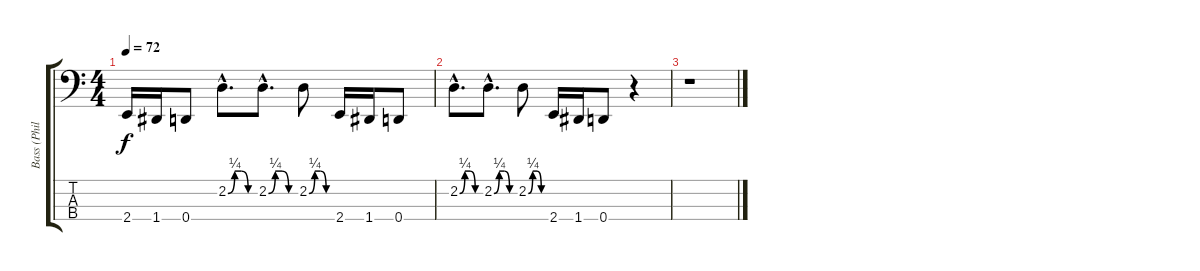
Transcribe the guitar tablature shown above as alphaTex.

\track ("Bass (Phil Lipscomb)" "Bass (Phil") {instrument slapbass2}
\staff {score tabs}
\tuning (F2 C2 G1 D1) {hide}
\ts (4 4)
\tempo 72
\clef f4
\ks c
2.4.16{dy f} 1.4.16 0.4.8 2.2{be (custom 0 0 15 1 30 1 45 0 60 0) hac}.8{d} 2.2{be (custom 0 0 15 1 30 1 45 0 60 0) hac}.8{d} 2.2{be (custom 0 0 15 1 30 1 45 0 60 0)}.8 2.4.16 1.4.16 0.4.8 |
2.2{be (custom 0 0 15 1 30 1 45 0 60 0) hac}.8{d} 2.2{be (custom 0 0 15 1 30 1 45 0 60 0) hac}.8{d} 2.2{be (custom 0 0 15 1 30 1 45 0 60 0)}.8 2.4.16 1.4.16 0.4.8 r.4 |
r.1
